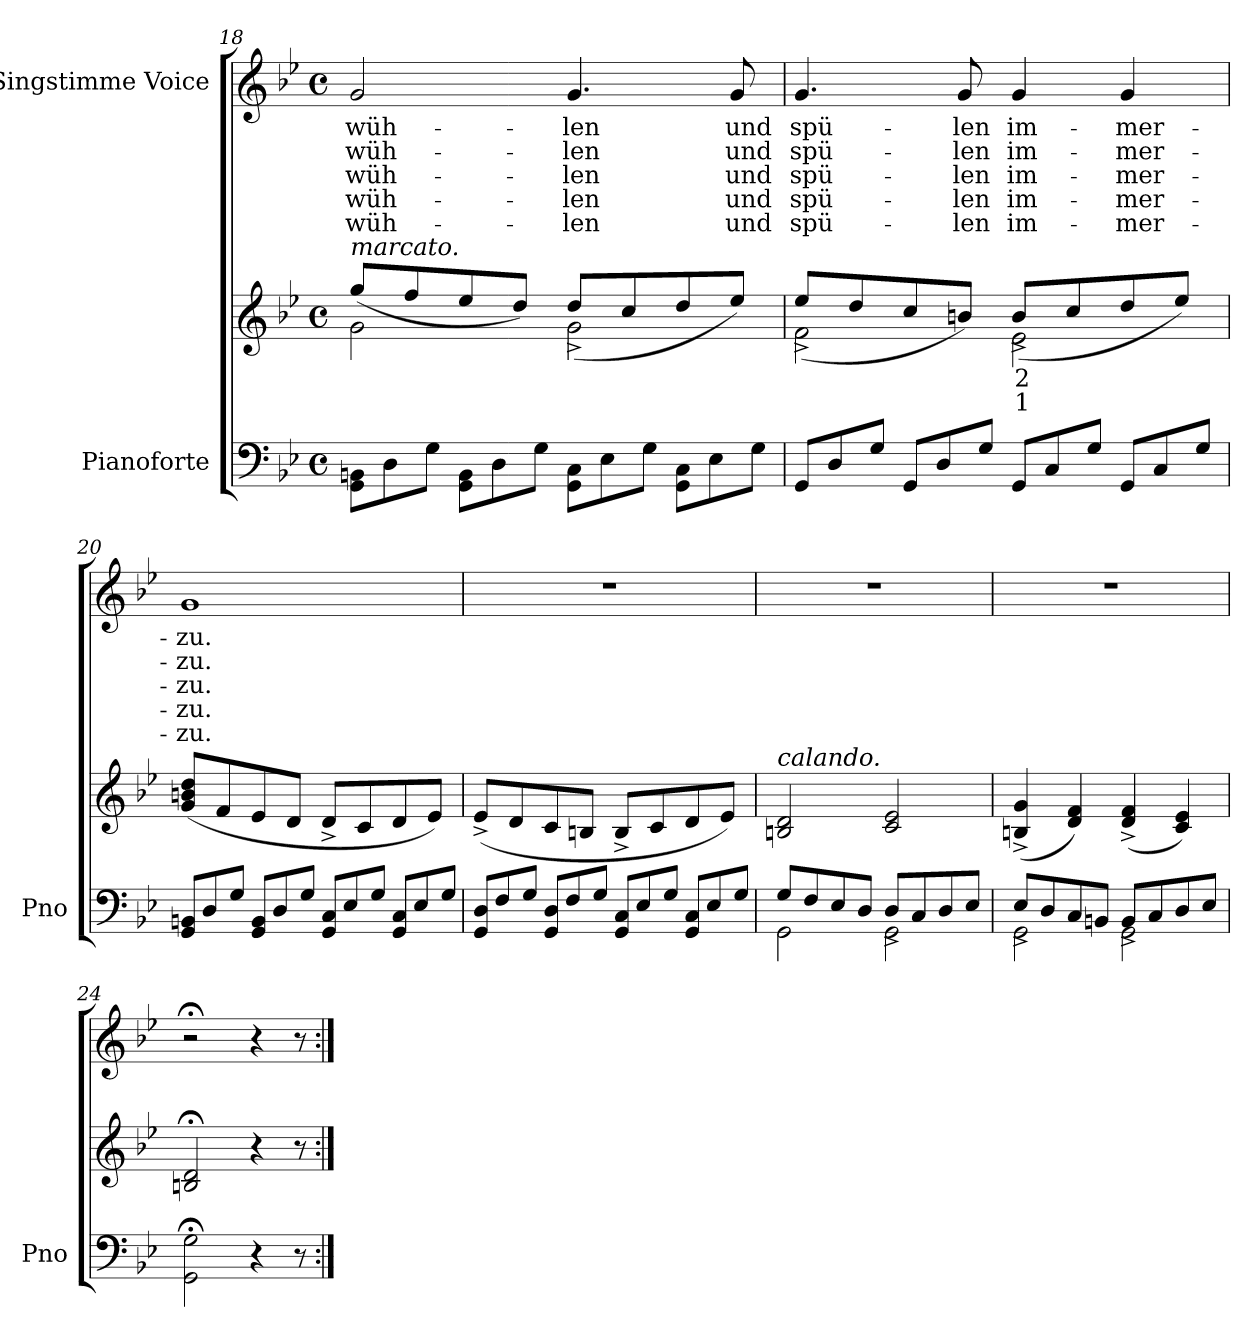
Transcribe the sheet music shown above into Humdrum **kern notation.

**kern	**kern	**text	**text	**kern	**text	**text	**text	**text	**text
*part2	*part2	*part2	*part2	*part1	*part1	*part1	*part1	*part1	*part1
*staff3	*staff2	*staff2	*staff2	*staff1	*staff1	*staff1	*staff1	*staff1	*staff1
*I"Pianoforte	*	*	*	*I"Singstimme Voice	*	*	*	*	*
*I'Pno	*	*	*	*	*	*	*	*	*
*clefF4	*clefG2	*	*	*clefG2	*	*	*	*	*
*k[b-e-]	*k[b-e-]	*	*	*k[b-e-]	*	*	*	*	*
*M4/4	*M4/4	*	*	*M4/4	*	*	*	*	*
*met(c)	*met(c)	*	*	*met(c)	*	*	*	*	*
*Xtuplet	*	*	*	*	*	*	*	*	*
=18	=18	=18	=18	=18	=18	=18	=18	=18	=18
*	*^	*	*	*	*	*	*	*	*
!	!LO:TX:i:t=marcato.	!	!	!	!	!	!	!	!	!
12GG\ 12BBn\L	2g\	(<8gg/L	.	.	2g/	wüh-	wüh-	wüh-	wüh-	wüh-
12D\	.	.	.	.	.	.	.	.	.	.
.	.	8ff/	.	.	.	.	.	.	.	.
12G\J	.	.	.	.	.	.	.	.	.	.
12GG\ 12BB\L	.	8ee-/	.	.	.	.	.	.	.	.
12D\	.	.	.	.	.	.	.	.	.	.
.	.	8dd/J)	.	.	.	.	.	.	.	.
12G\J	.	.	.	.	.	.	.	.	.	.
12GG\ 12C\L	2g\	(<8dd^/L	.	.	4.g/	-len	-len	-len	-len	-len
12E-\	.	.	.	.	.	.	.	.	.	.
.	.	8cc/	.	.	.	.	.	.	.	.
12G\J	.	.	.	.	.	.	.	.	.	.
12GG\ 12C\L	.	8dd/	.	.	.	.	.	.	.	.
12E-\	.	.	.	.	.	.	.	.	.	.
.	.	8ee-/J)	.	.	8g/	und	und	und	und	und
12G\J	.	.	.	.	.	.	.	.	.	.
=19	=19	=19	=19	=19	=19	=19	=19	=19	=19	=19
12GG/L	2f\	(<8ee-^/L	.	.	4.g/	spü-	spü-	spü-	spü-	spü-
12D/	.	.	.	.	.	.	.	.	.	.
.	.	8dd/	.	.	.	.	.	.	.	.
12G/J	.	.	.	.	.	.	.	.	.	.
12GG/L	.	8cc/	.	.	.	.	.	.	.	.
12D/	.	.	.	.	.	.	.	.	.	.
.	.	8bn/J)	.	.	8g/	-len	-len	-len	-len	-len
12G/J	.	.	.	.	.	.	.	.	.	.
12GG/L	2e-\	(<8b^/L	2	1	4g/	im-	im-	im-	im-	im-
12C/	.	.	.	.	.	.	.	.	.	.
.	.	8cc/	.	.	.	.	.	.	.	.
12G/J	.	.	.	.	.	.	.	.	.	.
12GG/L	.	8dd/	.	.	4g/	-mer-	-mer-	-mer-	-mer-	-mer-
12C/	.	.	.	.	.	.	.	.	.	.
.	.	8ee-/J)	.	.	.	.	.	.	.	.
12G/J	.	.	.	.	.	.	.	.	.	.
*	*v	*v	*	*	*	*	*	*	*	*
=20	=20	=20	=20	=20	=20	=20	=20	=20	=20
12GG/ 12BBn/L	(8g/ 8bn/ 8dd/L	.	.	1g	-zu.	-zu.	-zu.	-zu.	-zu.
12D/	.	.	.	.	.	.	.	.	.
.	8f/	.	.	.	.	.	.	.	.
12G/J	.	.	.	.	.	.	.	.	.
12GG/ 12BB/L	8e-/	.	.	.	.	.	.	.	.
12D/	.	.	.	.	.	.	.	.	.
.	8d/J	.	.	.	.	.	.	.	.
12G/J	.	.	.	.	.	.	.	.	.
12GG/ 12C/L	8d^>/L	.	.	.	.	.	.	.	.
12E-/	.	.	.	.	.	.	.	.	.
.	8c/	.	.	.	.	.	.	.	.
12G/J	.	.	.	.	.	.	.	.	.
12GG/ 12C/L	8d/	.	.	.	.	.	.	.	.
12E-/	.	.	.	.	.	.	.	.	.
.	8e-/J)	.	.	.	.	.	.	.	.
12G/J	.	.	.	.	.	.	.	.	.
=21	=21	=21	=21	=21	=21	=21	=21	=21	=21
12GG/ 12D/L	(8e-^>/L	.	.	1r	.	.	.	.	.
12F/	.	.	.	.	.	.	.	.	.
.	8d/	.	.	.	.	.	.	.	.
12G/J	.	.	.	.	.	.	.	.	.
12GG/ 12D/L	8c/	.	.	.	.	.	.	.	.
12F/	.	.	.	.	.	.	.	.	.
.	8Bn/J	.	.	.	.	.	.	.	.
12G/J	.	.	.	.	.	.	.	.	.
12GG/ 12C/L	8B^>/L	.	.	.	.	.	.	.	.
12E-/	.	.	.	.	.	.	.	.	.
.	8c/	.	.	.	.	.	.	.	.
12G/J	.	.	.	.	.	.	.	.	.
12GG/ 12C/L	8d/	.	.	.	.	.	.	.	.
12E-/	.	.	.	.	.	.	.	.	.
.	8e-/J)	.	.	.	.	.	.	.	.
12G/J	.	.	.	.	.	.	.	.	.
=22	=22	=22	=22	=22	=22	=22	=22	=22	=22
*^	*	*	*	*	*	*	*	*	*
!	!	!LO:TX:i:t=calando.	!	!	!	!	!	!	!	!
2GG\	8G/L	2Bn/ 2d/	.	.	1r	.	.	.	.	.
.	8F/	.	.	.	.	.	.	.	.	.
.	8E-/	.	.	.	.	.	.	.	.	.
.	8D/J	.	.	.	.	.	.	.	.	.
2GG\	8D^/L	2c/ 2e-/	.	.	.	.	.	.	.	.
.	8C/	.	.	.	.	.	.	.	.	.
.	8D/	.	.	.	.	.	.	.	.	.
.	8E-/J	.	.	.	.	.	.	.	.	.
=23	=23	=23	=23	=23	=23	=23	=23	=23	=23	=23
2GG\	8E-^/L	(4Bn/^> 4g/^>	.	.	1r	.	.	.	.	.
.	8D/	.	.	.	.	.	.	.	.	.
.	8C/	4d/ 4f/)	.	.	.	.	.	.	.	.
.	8BBn/J	.	.	.	.	.	.	.	.	.
2GG\	8BB^/L	(4d/^> 4f/^>	.	.	.	.	.	.	.	.
.	8C/	.	.	.	.	.	.	.	.	.
.	8D/	4c/ 4e-/)	.	.	.	.	.	.	.	.
.	8E-/J	.	.	.	.	.	.	.	.	.
*v	*v	*	*	*	*	*	*	*	*	*
=24	=24	=24	=24	=24	=24	=24	=24	=24	=24
2GG\;< 2G\;<	2Bn/;< 2d/;<	.	.	2r;<	.	.	.	.	.
4r	4r	.	.	4r	.	.	.	.	.
8r	8r	.	.	8r	.	.	.	.	.
=:|!	=:|!	=:|!	=:|!	=:|!	=:|!	=:|!	=:|!	=:|!	=:|!
*-	*-	*-	*-	*-	*-	*-	*-	*-	*-
